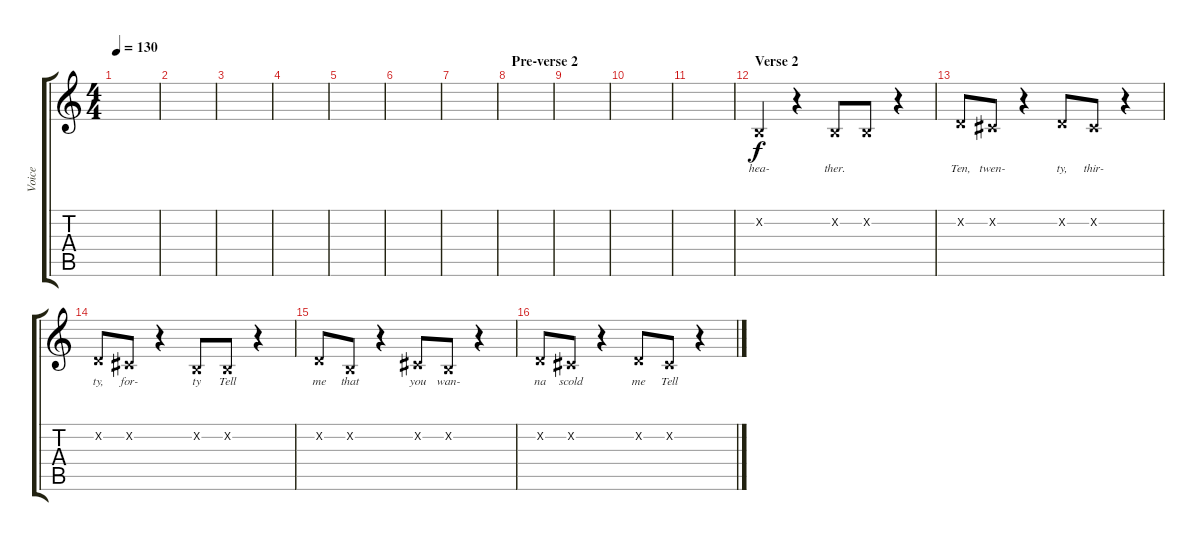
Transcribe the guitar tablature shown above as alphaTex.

\track ("Voice" "Voice") {instrument sopranosax}
\staff {score tabs}
\tuning (E4 B3 G3 D3 A2 E2) {hide}
\ts (4 4)
\tempo 130
\clef g2
\ks c
|
|
|
|
|
|
|
\section ("" "Pre-verse 2")
|
|
|
|
\section ("" "Verse 2")
0.2{x}.4{lyrics (0 "hea-") lyrics (1 "") lyrics (2 "") lyrics (3 "") lyrics (4 "")} r.4 0.2{x}.8{lyrics (0 "ther.") lyrics (1 "") lyrics (2 "") lyrics (3 "") lyrics (4 "")} 0.2{x}.8{lyrics (0 "") lyrics (1 "") lyrics (2 "") lyrics (3 "") lyrics (4 "")} r.4 |
3.2{x}.8{lyrics (0 "Ten,") lyrics (1 "") lyrics (2 "") lyrics (3 "") lyrics (4 "")} 2.2{x}.8{lyrics (0 "twen-") lyrics (1 "") lyrics (2 "") lyrics (3 "") lyrics (4 "")} r.4 3.2{x}.8{lyrics (0 "ty,") lyrics (1 "") lyrics (2 "") lyrics (3 "") lyrics (4 "")} 2.2{x}.8{lyrics (0 "thir-") lyrics (1 "") lyrics (2 "") lyrics (3 "") lyrics (4 "")} r.4 |
3.2{x}.8{lyrics (0 "ty,") lyrics (1 "") lyrics (2 "") lyrics (3 "") lyrics (4 "")} 2.2{x}.8{lyrics (0 "for-") lyrics (1 "") lyrics (2 "") lyrics (3 "") lyrics (4 "")} r.4 0.2{x}.8{lyrics (0 "ty") lyrics (1 "") lyrics (2 "") lyrics (3 "") lyrics (4 "")} 0.2{x}.8{lyrics (0 "Tell") lyrics (1 "") lyrics (2 "") lyrics (3 "") lyrics (4 "")} r.4 |
3.2{x}.8{lyrics (0 "me") lyrics (1 "") lyrics (2 "") lyrics (3 "") lyrics (4 "")} 0.2{x}.8{lyrics (0 "that") lyrics (1 "") lyrics (2 "") lyrics (3 "") lyrics (4 "")} r.4 2.2{x}.8{lyrics (0 "you") lyrics (1 "") lyrics (2 "") lyrics (3 "") lyrics (4 "")} 0.2{x}.8{lyrics (0 "wan-") lyrics (1 "") lyrics (2 "") lyrics (3 "") lyrics (4 "")} r.4 |
3.2{x}.8{lyrics (0 "na") lyrics (1 "") lyrics (2 "") lyrics (3 "") lyrics (4 "")} 2.2{x}.8{lyrics (0 "scold") lyrics (1 "") lyrics (2 "") lyrics (3 "") lyrics (4 "")} r.4 3.2{x}.8{lyrics (0 "me") lyrics (1 "") lyrics (2 "") lyrics (3 "") lyrics (4 "")} 2.2{x}.8{lyrics (0 "Tell") lyrics (1 "") lyrics (2 "") lyrics (3 "") lyrics (4 "")} r.4
